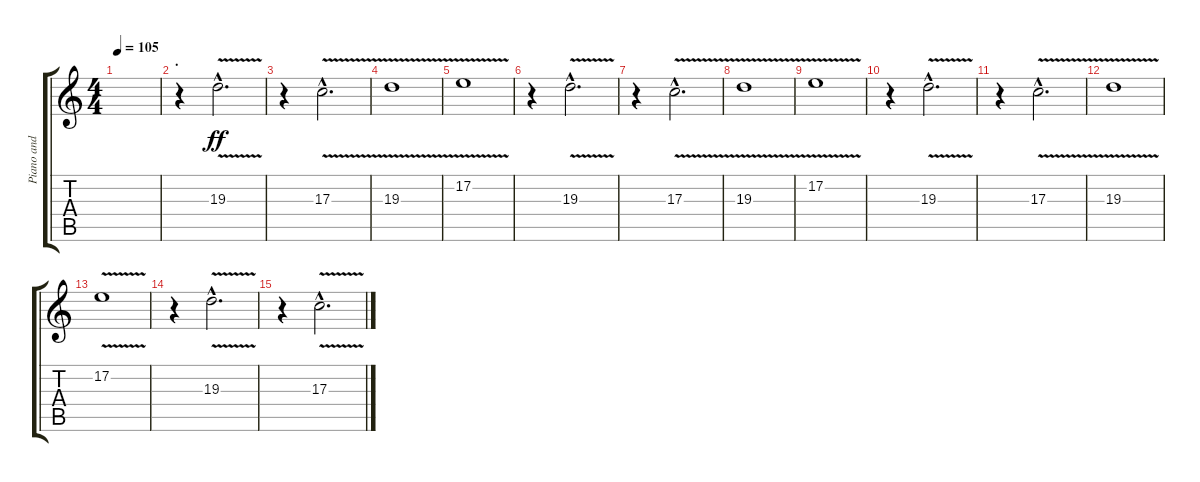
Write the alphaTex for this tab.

\track ("Piano and fx" "Piano and ") {instrument brightacousticpiano}
\staff {score tabs}
\tuning (E4 B3 G3 D3 A2 E2) {hide}
\ts (4 4)
\tempo 105
\clef g2
\ks c
|
\section ("" ".")
r.4{volume 16 instrument brightacousticpiano} 19.3{v hac}.2{d dy ff} |
r.4 17.3{v hac}.2{d} |
19.3{v}.1 |
17.2{v}.1 |
r.4 19.3{v hac}.2{d} |
r.4 17.3{v hac}.2{d} |
19.3{v}.1 |
17.2{v}.1 |
r.4 19.3{v hac}.2{d} |
r.4 17.3{v hac}.2{d} |
19.3{v}.1 |
17.2{v}.1 |
r.4 19.3{v hac}.2{d} |
r.4 17.3{v hac}.2{d}
